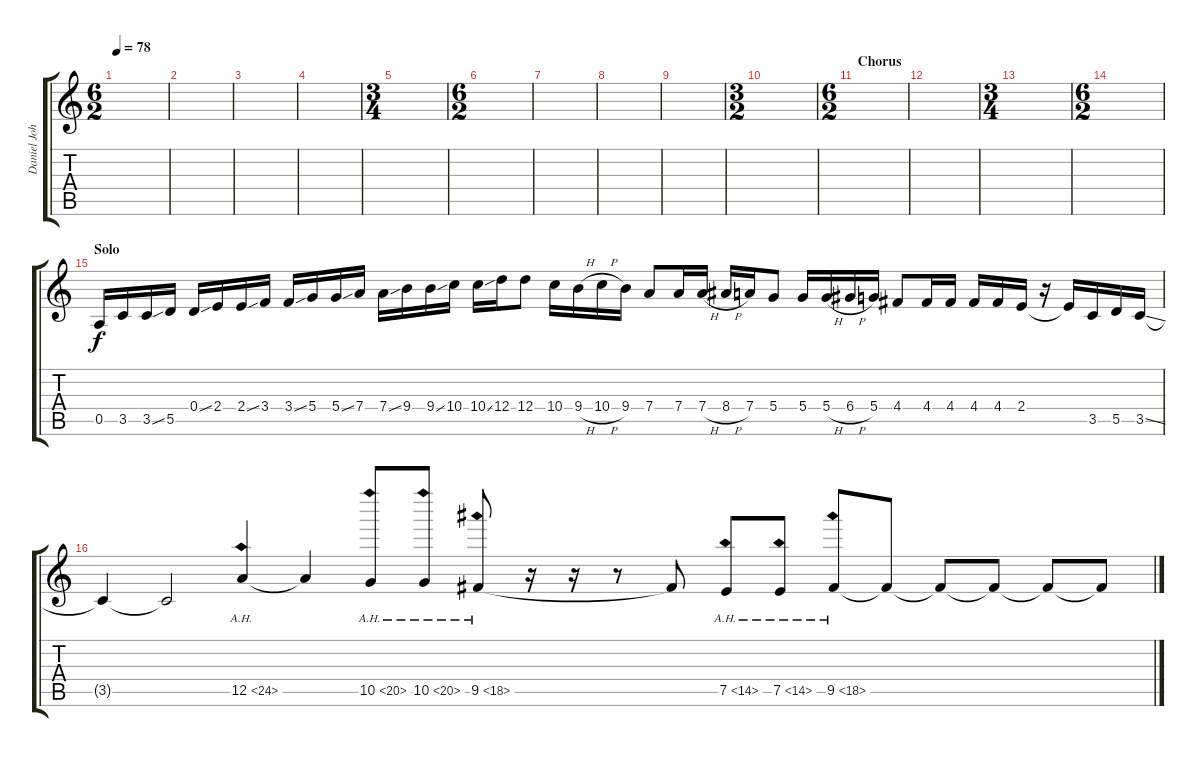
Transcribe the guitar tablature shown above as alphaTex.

\track ("Daniel Johns Solo" "Daniel Joh") {instrument distortionguitar}
\staff {score tabs}
\tuning (E4 B3 G3 D3 A2 E2) {hide}
\ts (6 2)
\tempo 78
\clef g2
\ks c
|
|
|
|
\ts (3 4)
|
\ts (6 2)
|
|
|
|
\ts (3 2)
|
\ts (6 2)
\section ("" "Chorus")
|
|
\ts (3 4)
|
\ts (6 2)
|
\section ("" "Solo")
0.5.16 3.5.16 3.5{ss}.16 5.5.16 0.4{ss}.16 2.4.16 2.4{ss}.16 3.4.16 3.4{ss}.16 5.4.16 5.4{ss}.16 7.4.16 7.4{ss}.16 9.4.16 9.4{ss}.16 10.4.16 10.4{ss}.16 12.4.16 12.4.8 10.4.16 9.4{h}.16 10.4{h}.16 9.4.16 7.4.8 7.4.16 7.4{h}.16 8.4{h}.16 7.4.16 5.4.8 5.4.16 5.4{h}.16 6.4{h}.16 5.4.16 4.4.8 4.4.16 4.4.16 4.4.16 4.4.16 2.4.16 r.16 2.4{t}.16 3.5.16 5.5.16 3.5{ss}.16 |
3.5{t}.4 3.5{t}.2 12.5{ah 12}.4 12.5{t}.4 10.5{ah 10}.8 10.5{ah 10}.8 9.5{ah 9}.8 r.16 r.16 r.8 9.5{t}.8 7.5{ah 7}.8 7.5{ah 7}.8 9.5{ah 9}.8 9.5{t}.8 9.5{t}.8 9.5{t}.8 9.5{t}.8 9.5{t}.8
